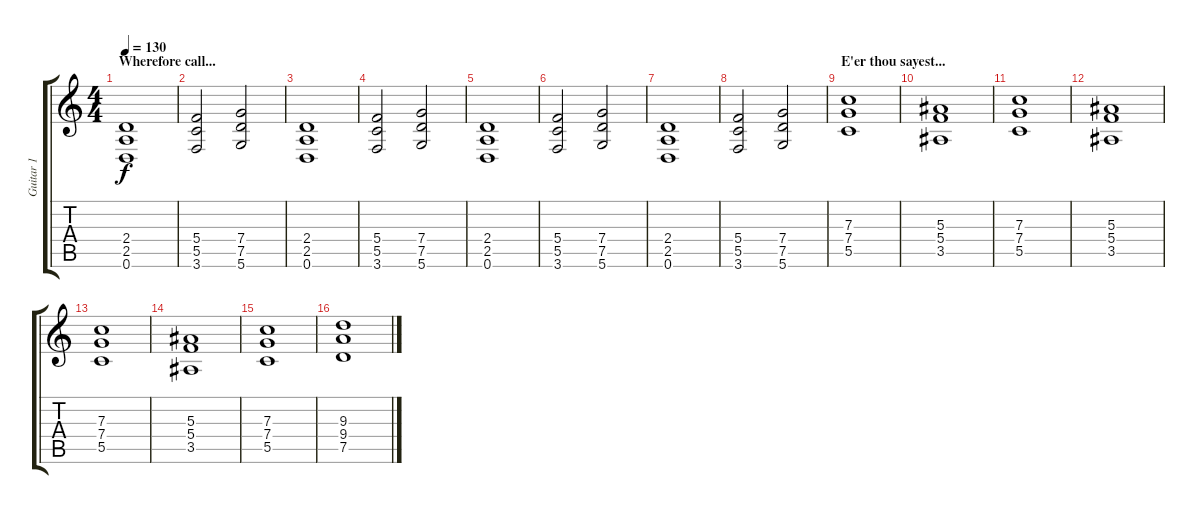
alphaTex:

\track ("Guitar 1" "Guitar 1") {instrument distortionguitar}
\staff {score tabs}
\tuning (D4 A3 F3 C3 G2 D2) {hide}
\ts (4 4)
\section ("" "Wherefore call...")
\tempo 130
\clef g2
\ks c
(2.4 2.5 0.6).1{dy f} |
(5.4 5.5 3.6).2 (7.4 7.5 5.6).2 |
(2.4 2.5 0.6).1 |
(5.4 5.5 3.6).2 (7.4 7.5 5.6).2 |
(2.4 2.5 0.6).1 |
(5.4 5.5 3.6).2 (7.4 7.5 5.6).2 |
(2.4 2.5 0.6).1 |
(5.4 5.5 3.6).2 (7.4 7.5 5.6).2 |
\section ("" "E'er thou sayest...")
(7.3 7.4 5.5).1 |
(5.3 5.4 3.5).1 |
(7.3 7.4 5.5).1 |
(5.3 5.4 3.5).1 |
(7.3 7.4 5.5).1 |
(5.3 5.4 3.5).1 |
(7.3 7.4 5.5).1 |
(9.3 9.4 7.5).1
